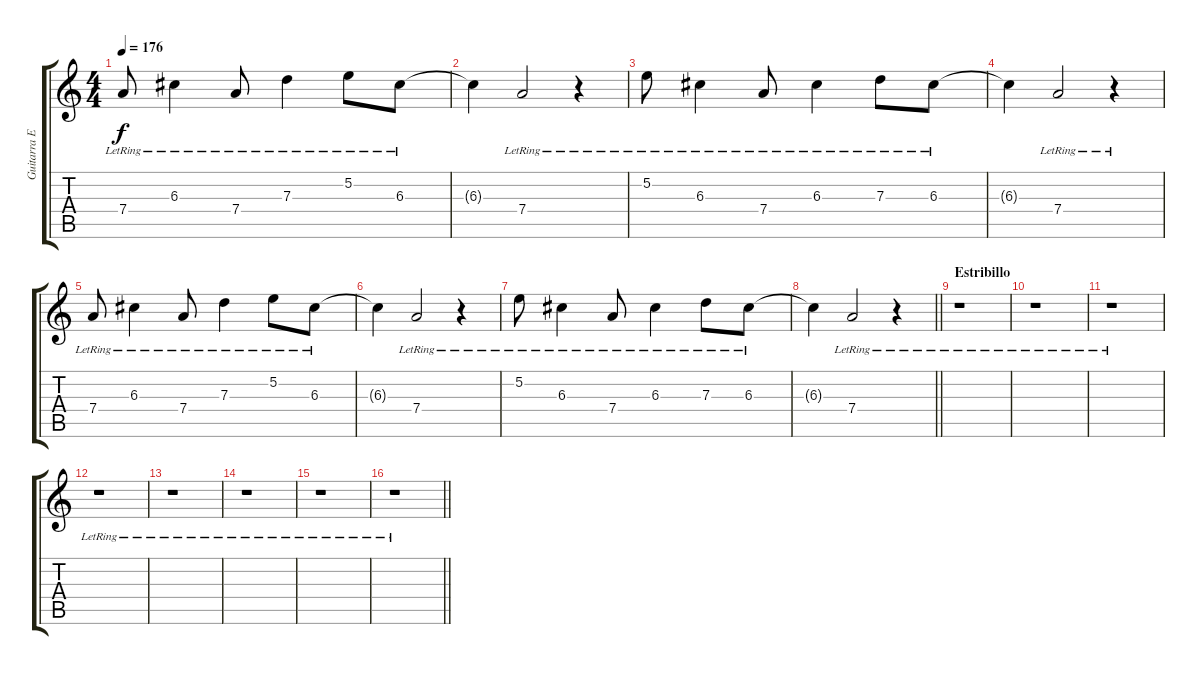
\track ("Guitarra Extra" "Guitarra E") {instrument distortionguitar}
\staff {score tabs}
\tuning (E4 B3 G3 D3 A2 E2) {hide}
\ts (4 4)
\tempo 176
\clef g2
\ks c
7.4{lr}.8{dy f volume 8 balance 12 instrument electricguitarjazz} 6.3{lr}.4 7.4{lr}.8 7.3{lr}.4 5.2{lr}.8 6.3{lr}.8 |
6.3{t}.4 7.4{lr}.2 r.4 |
5.2{lr}.8 6.3{lr}.4 7.4{lr}.8 6.3{lr}.4 7.3{lr}.8 6.3{lr}.8 |
6.3{t}.4 7.4{lr}.2 r.4 |
7.4{lr}.8 6.3{lr}.4 7.4{lr}.8 7.3{lr}.4 5.2{lr}.8 6.3{lr}.8 |
6.3{t}.4 7.4{lr}.2 r.4 |
5.2{lr}.8 6.3{lr}.4 7.4{lr}.8 6.3{lr}.4 7.3{lr}.8 6.3{lr}.8 |
\barLineRight lightlight
6.3{t}.4 7.4{lr}.2 r.4 |
\section ("" "Estribillo")
r.1 |
r.1 |
r.1 |
r.1 |
r.1 |
r.1 |
r.1 |
\barLineRight lightlight
r.1{volume 6 balance 2 instrument distortionguitar}
